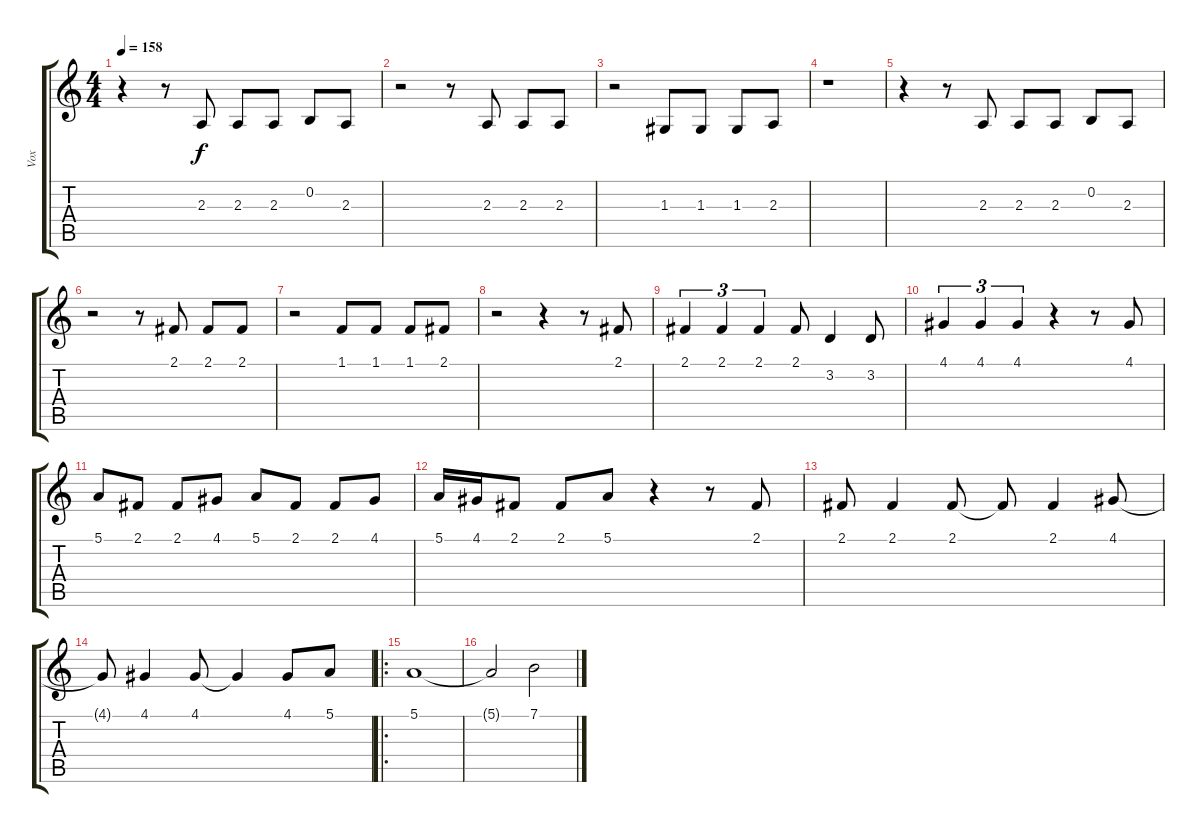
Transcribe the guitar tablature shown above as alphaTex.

\track ("Vox" "Vox") {instrument drawbarorgan}
\staff {score tabs}
\tuning (E4 B3 G3 D3 A2 E2) {hide}
\ts (4 4)
\tempo 158
\clef g2
\ks c
r.4{dy f} r.8 2.3.8 2.3.8 2.3.8 0.2.8 2.3.8 |
r.2 r.8 2.3.8 2.3.8 2.3.8 |
r.2 1.3.8 1.3.8 1.3.8 2.3.8 |
r.1 |
r.4 r.8 2.3.8 2.3.8 2.3.8 0.2.8 2.3.8 |
r.2 r.8 2.1.8 2.1.8 2.1.8 |
r.2 1.1.8 1.1.8 1.1.8 2.1.8 |
r.2 r.4 r.8 2.1.8 |
2.1.4{tu (3 2)} 2.1.4{tu (3 2)} 2.1.4{tu (3 2)} 2.1.8 3.2.4 3.2.8 |
4.1.4{tu (3 2)} 4.1.4{tu (3 2)} 4.1.4{tu (3 2)} r.4 r.8 4.1.8 |
5.1.8 2.1.8 2.1.8 4.1.8 5.1.8 2.1.8 2.1.8 4.1.8 |
5.1.16 4.1.16 2.1.8 2.1.8 5.1.8 r.4 r.8 2.1.8 |
2.1.8 2.1.4 2.1.8 2.1{t}.8 2.1.4 4.1.8 |
4.1{t}.8 4.1.4 4.1.8 4.1{t}.4 4.1.8 5.1.8 |
\ro
5.1.1 |
5.1{t}.2 7.1.2
